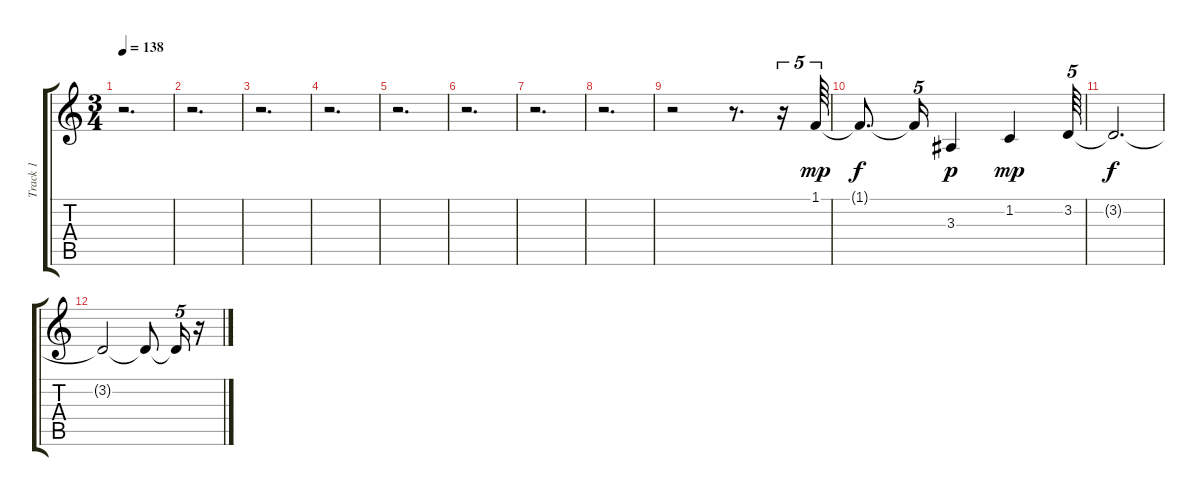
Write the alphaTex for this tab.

\track ("Track 1" "Track 1") {instrument brightacousticpiano}
\staff {score tabs}
\tuning (E4 B3 G3 D3 A2 E2) {hide}
\ts (3 4)
\tempo 138
\clef g2
\ks c
r.2{d dy p} |
r.2{d} |
r.2{d} |
r.2{d} |
r.2{d} |
r.2{d} |
r.2{d} |
r.2{d} |
r.2 r.8{d} r.16{tu (5 4)} 1.1.64{tu (5 4) dy mp} |
1.1{t}.8{d dy f} 1.1{t}.16{tu (5 4)} 3.3.4{dy p} 1.2.4{dy mp} 3.2.64{tu (5 4)} |
3.2{t}.2{d dy f} |
3.2{t}.2 3.2{t}.8 3.2{t}.16{tu (5 4)} r.16
